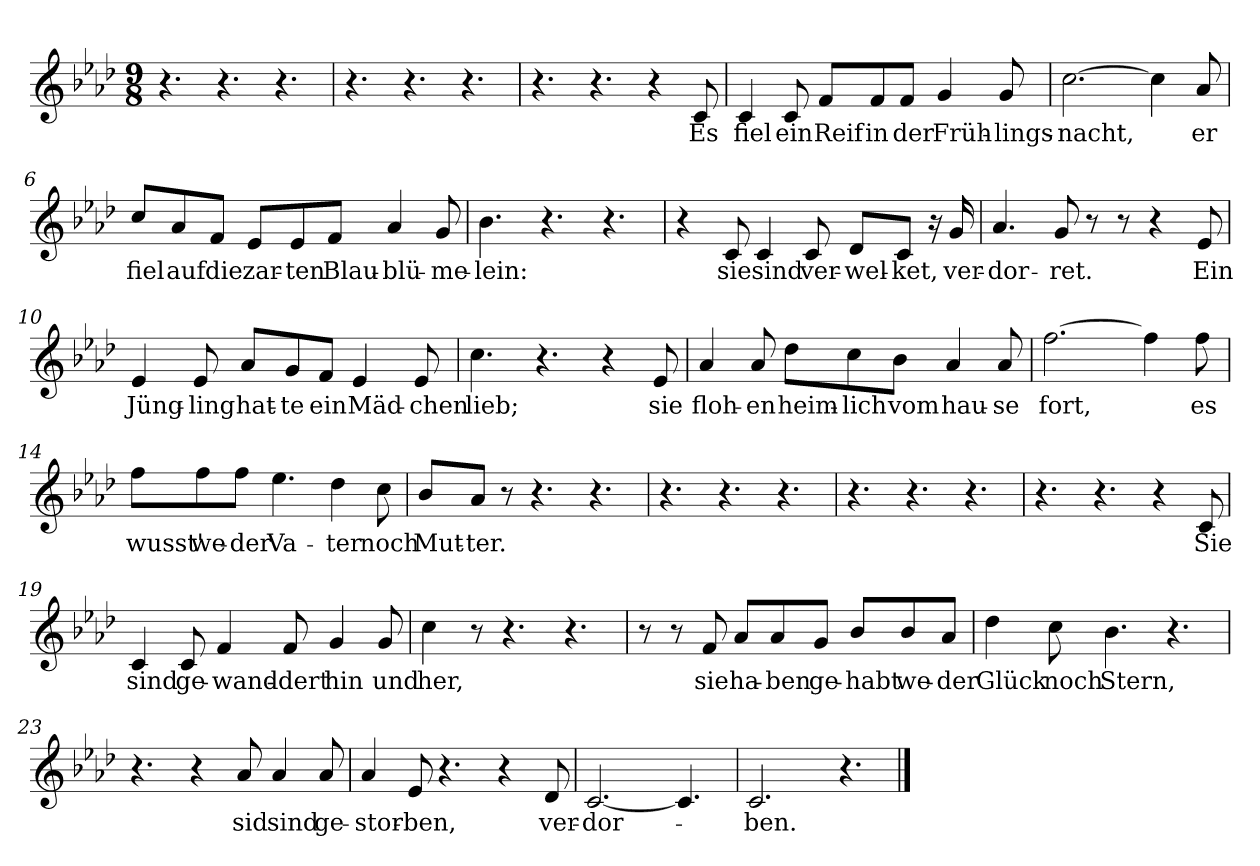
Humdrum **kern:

**kern	**text
*part1	*part1
*staff1	*staff1
*clefG2	*
*k[b-e-a-d-]	*
*M9/8	*
=1	=1
4.r	.
4.r	.
4.r	.
=2	=2
4.r	.
4.r	.
4.r	.
=3	=3
4.r	.
4.r	.
4r	.
!	!LO:LY:b
8c/	Es
=4	=4
!	!LO:LY:b
4c/	fiel
!	!LO:LY:b
8c/	ein
!	!LO:LY:b
8f/L	Reif
!	!LO:LY:b
8f/	in
!	!LO:LY:b
8f/J	der
!	!LO:LY:b
4g/	Früh-
!	!LO:LY:b
8g/	-lings-
=5	=5
!	!LO:LY:b
[2.cc\	nacht,
4cc\]	.
!	!LO:LY:b
8a-/	er
=6	=6
!	!LO:LY:b
8cc/L	fiel
!	!LO:LY:b
8a-/	auf
!	!LO:LY:b
8f/J	die
!	!LO:LY:b
8e-/L	zar-
!	!LO:LY:b
8e-/	-ten
!	!LO:LY:b
8f/J	Blau-
!	!LO:LY:b
4a-/	-blü-
!	!LO:LY:b
8g/	-me-
!!LO:LB:g=z
=7	=7
!	!LO:LY:b
4.b-\	-lein:
4.r	.
4.r	.
=8	=8
4r	.
!	!LO:LY:b
8c/	sie
!	!LO:LY:b
4c/	sind
!	!LO:LY:b
8c/	ver-
!	!LO:LY:b
8d-/L	-wel-
!	!LO:LY:b
8c/J	-ket,
16r	.
!	!LO:LY:b
16g/	ver-
=9	=9
!	!LO:LY:b
4.a-/	-dor-
!	!LO:LY:b
8g/	-ret.
8r	.
8r	.
4r	.
!	!LO:LY:b
8e-/	Ein
=10	=10
!	!LO:LY:b
4e-/	Jüng-
!	!LO:LY:b
8e-/	-ling
!	!LO:LY:b
8a-/L	hat-
!	!LO:LY:b
8g/	-te
!	!LO:LY:b
8f/J	ein
!	!LO:LY:b
4e-/	Mäd-
!	!LO:LY:b
8e-/	-chen
=11	=11
!	!LO:LY:b
4.cc\	lieb;
4.r	.
4r	.
!	!LO:LY:b
8e-/	sie
!!LO:LB:g=z
=12	=12
!	!LO:LY:b
4a-/	floh-
!	!LO:LY:b
8a-/	-en
!	!LO:LY:b
8dd-\L	heim-
!	!LO:LY:b
8cc\	-lich
!	!LO:LY:b
8b-\J	vom
!	!LO:LY:b
4a-/	hau-
!	!LO:LY:b
8a-/	-se
=13	=13
!	!LO:LY:b
[2.ff\	fort,
4ff\]	.
!	!LO:LY:b
8ff\	es
=14	=14
!	!LO:LY:b
8ff\L	wusst'
!	!LO:LY:b
8ff\	we-
!	!LO:LY:b
8ff\J	-der
!	!LO:LY:b
4.ee-\	Va-
!	!LO:LY:b
4dd-\	-ter
!	!LO:LY:b
8cc\	noch
=15	=15
!	!LO:LY:b
8b-/L	Mut-
!	!LO:LY:b
8a-/J	-ter.
8r	.
4.r	.
4.r	.
=16	=16
4.r	.
4.r	.
4.r	.
=17	=17
4.r	.
4.r	.
4.r	.
!!LO:LB:g=z
=18	=18
4.r	.
4.r	.
4r	.
!	!LO:LY:b
8c/	Sie
=19	=19
!	!LO:LY:b
4c/	sind
!	!LO:LY:b
8c/	ge-
!	!LO:LY:b
4f/	-wand-
!	!LO:LY:b
8f/	-dert
!	!LO:LY:b
4g/	hin
!	!LO:LY:b
8g/	und
=20	=20
!	!LO:LY:b
4cc\	her,
8r	.
4.r	.
4.r	.
=21	=21
8r	.
8r	.
!	!LO:LY:b
8f/	sie
!	!LO:LY:b
8a-/L	ha-
!	!LO:LY:b
8a-/	-ben
!	!LO:LY:b
8g/J	ge-
!	!LO:LY:b
8b-/L	-habt
!	!LO:LY:b
8b-/	we-
!	!LO:LY:b
8a-/J	-der
=22	=22
!	!LO:LY:b
4dd-\	Glück
!	!LO:LY:b
8cc\	noch
!	!LO:LY:b
4.b-\	Stern,
4.r	.
!!LO:LB:g=z
=23	=23
4.r	.
4r	.
!	!LO:LY:b
8a-/	sid
!	!LO:LY:b
4a-/	sind
!	!LO:LY:b
8a-/	ge-
=24	=24
!	!LO:LY:b
4a-/	-stor-
!	!LO:LY:b
8e-/	-ben,
4.r	.
4r	.
!	!LO:LY:b
8d-/	ver-
=25	=25
!	!LO:LY:b
[2.c/	-dor-
4.c/]	.
=26	=26
!	!LO:LY:b
2.c/	-ben.
4.r	.
==	==
*-	*-
